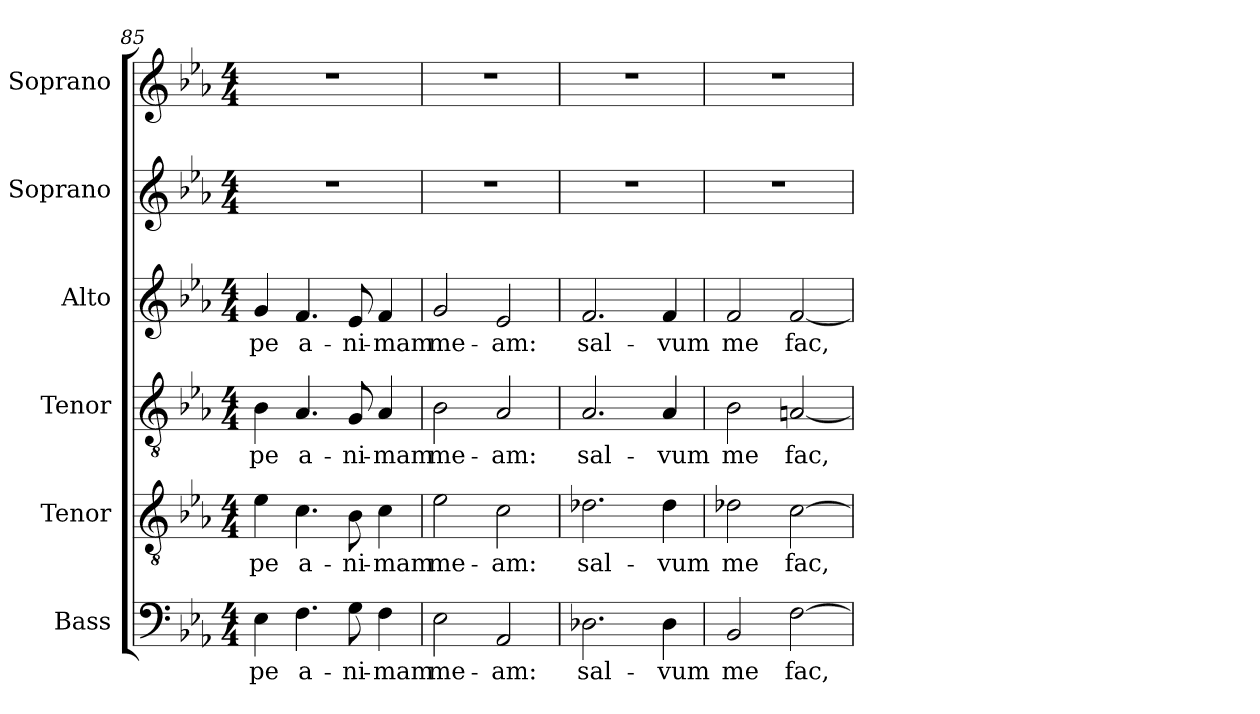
**kern	**text	**kern	**text	**kern	**text	**kern	**text	**kern	**kern
*part6	*part6	*part5	*part5	*part4	*part4	*part3	*part3	*part2	*part1
*staff6	*staff6	*staff5	*staff5	*staff4	*staff4	*staff3	*staff3	*staff2	*staff1
*I"Bass	*	*I"Tenor	*	*I"Tenor	*	*I"Alto	*	*I"Soprano	*I"Soprano
*I'B	*	*I'T	*	*I'T	*	*I'A	*	*I'S	*I'S
*clefF4	*	*clefGv2	*	*clefGv2	*	*clefG2	*	*clefG2	*clefG2
*	*	*ITrd7c12	*	*ITrd7c12	*	*	*	*	*
*k[b-e-a-]	*	*k[b-e-a-]	*	*k[b-e-a-]	*	*k[b-e-a-]	*	*k[b-e-a-]	*k[b-e-a-]
*E-:	*	*E-:	*	*E-:	*	*E-:	*	*E-:	*E-:
*M4/4	*	*M4/4	*	*M4/4	*	*M4/4	*	*M4/4	*M4/4
=85	=85	=85	=85	=85	=85	=85	=85	=85	=85
!	!LO:LY:b:color=#000000	!	!	!	!	!	!	!	!
!	!	!	!LO:LY:b:color=#000000	!	!	!	!	!	!
!	!	!	!	!	!LO:LY:b:color=#000000	!	!	!	!
!	!	!	!	!	!	!	!LO:LY:b:color=#000000	!	!
4E-i\	-pe	4E-i\	-pe	4BB-i\	-pe	4gi/	-pe	1r	1r
!	!LO:LY:b:color=#000000	!	!	!	!	!	!	!	!
!	!	!	!LO:LY:b:color=#000000	!	!	!	!	!	!
!	!	!	!	!	!LO:LY:b:color=#000000	!	!	!	!
!	!	!	!	!	!	!	!LO:LY:b:color=#000000	!	!
4.Fi\	a-	4.Ci\	a-	4.AA-i/	a-	4.fi/	a-	.	.
!	!LO:LY:b:color=#000000	!	!	!	!	!	!	!	!
!	!	!	!LO:LY:b:color=#000000	!	!	!	!	!	!
!	!	!	!	!	!LO:LY:b:color=#000000	!	!	!	!
!	!	!	!	!	!	!	!LO:LY:b:color=#000000	!	!
8Gi\	-ni-	8BB-i\	-ni-	8GGi/	-ni-	8e-i/	-ni-	.	.
!	!LO:LY:b:color=#000000	!	!	!	!	!	!	!	!
!	!	!	!LO:LY:b:color=#000000	!	!	!	!	!	!
!	!	!	!	!	!LO:LY:b:color=#000000	!	!	!	!
!	!	!	!	!	!	!	!LO:LY:b:color=#000000	!	!
4Fi\	-mam	4Ci\	-mam	4AA-i/	-mam	4fi/	-mam	.	.
=86	=86	=86	=86	=86	=86	=86	=86	=86	=86
!	!LO:LY:b:color=#000000	!	!	!	!	!	!	!	!
!	!	!	!LO:LY:b:color=#000000	!	!	!	!	!	!
!	!	!	!	!	!LO:LY:b:color=#000000	!	!	!	!
!	!	!	!	!	!	!	!LO:LY:b:color=#000000	!	!
2E-i\	me-	2E-i\	me-	2BB-i\	me-	2gi/	me-	1r	1r
!	!LO:LY:b:color=#000000	!	!	!	!	!	!	!	!
!	!	!	!LO:LY:b:color=#000000	!	!	!	!	!	!
!	!	!	!	!	!LO:LY:b:color=#000000	!	!	!	!
!	!	!	!	!	!	!	!LO:LY:b:color=#000000	!	!
2AA-i/	-am:	2Ci\	-am:	2AA-i/	-am:	2e-i/	-am:	.	.
=87	=87	=87	=87	=87	=87	=87	=87	=87	=87
!	!LO:LY:b:color=#000000	!	!	!	!	!	!	!	!
!	!	!	!LO:LY:b:color=#000000	!	!	!	!	!	!
!	!	!	!	!	!LO:LY:b:color=#000000	!	!	!	!
!	!	!	!	!	!	!	!LO:LY:b:color=#000000	!	!
2.D-Xi\	sal-	2.D-Xi\	sal-	2.AA-i/	sal-	2.fi/	sal-	1r	1r
!	!LO:LY:b:color=#000000	!	!	!	!	!	!	!	!
!	!	!	!LO:LY:b:color=#000000	!	!	!	!	!	!
!	!	!	!	!	!LO:LY:b:color=#000000	!	!	!	!
!	!	!	!	!	!	!	!LO:LY:b:color=#000000	!	!
4D-i\	-vum	4D-i\	-vum	4AA-i/	-vum	4fi/	-vum	.	.
!!LO:LB:g=z
=88	=88	=88	=88	=88	=88	=88	=88	=88	=88
!	!LO:LY:b:color=#000000	!	!	!	!	!	!	!	!
!	!	!	!LO:LY:b:color=#000000	!	!	!	!	!	!
!	!	!	!	!	!LO:LY:b:color=#000000	!	!	!	!
!	!	!	!	!	!	!	!LO:LY:b:color=#000000	!	!
2BB-i/	me	2D-Xi\	me	2BB-i\	me	2fi/	me	1r	1r
!	!LO:LY:b:color=#000000	!	!	!	!	!	!	!	!
!	!	!	!LO:LY:b:color=#000000	!	!	!	!	!	!
!	!	!	!	!	!LO:LY:b:color=#000000	!	!	!	!
!	!	!	!	!	!	!	!LO:LY:b:color=#000000	!	!
[2Fi\	fac,	[2Ci\	fac,	[2AAni/	fac,	[2fi/	fac,	.	.
=	=	=	=	=	=	=	=	=	=
*-	*-	*-	*-	*-	*-	*-	*-	*-	*-
